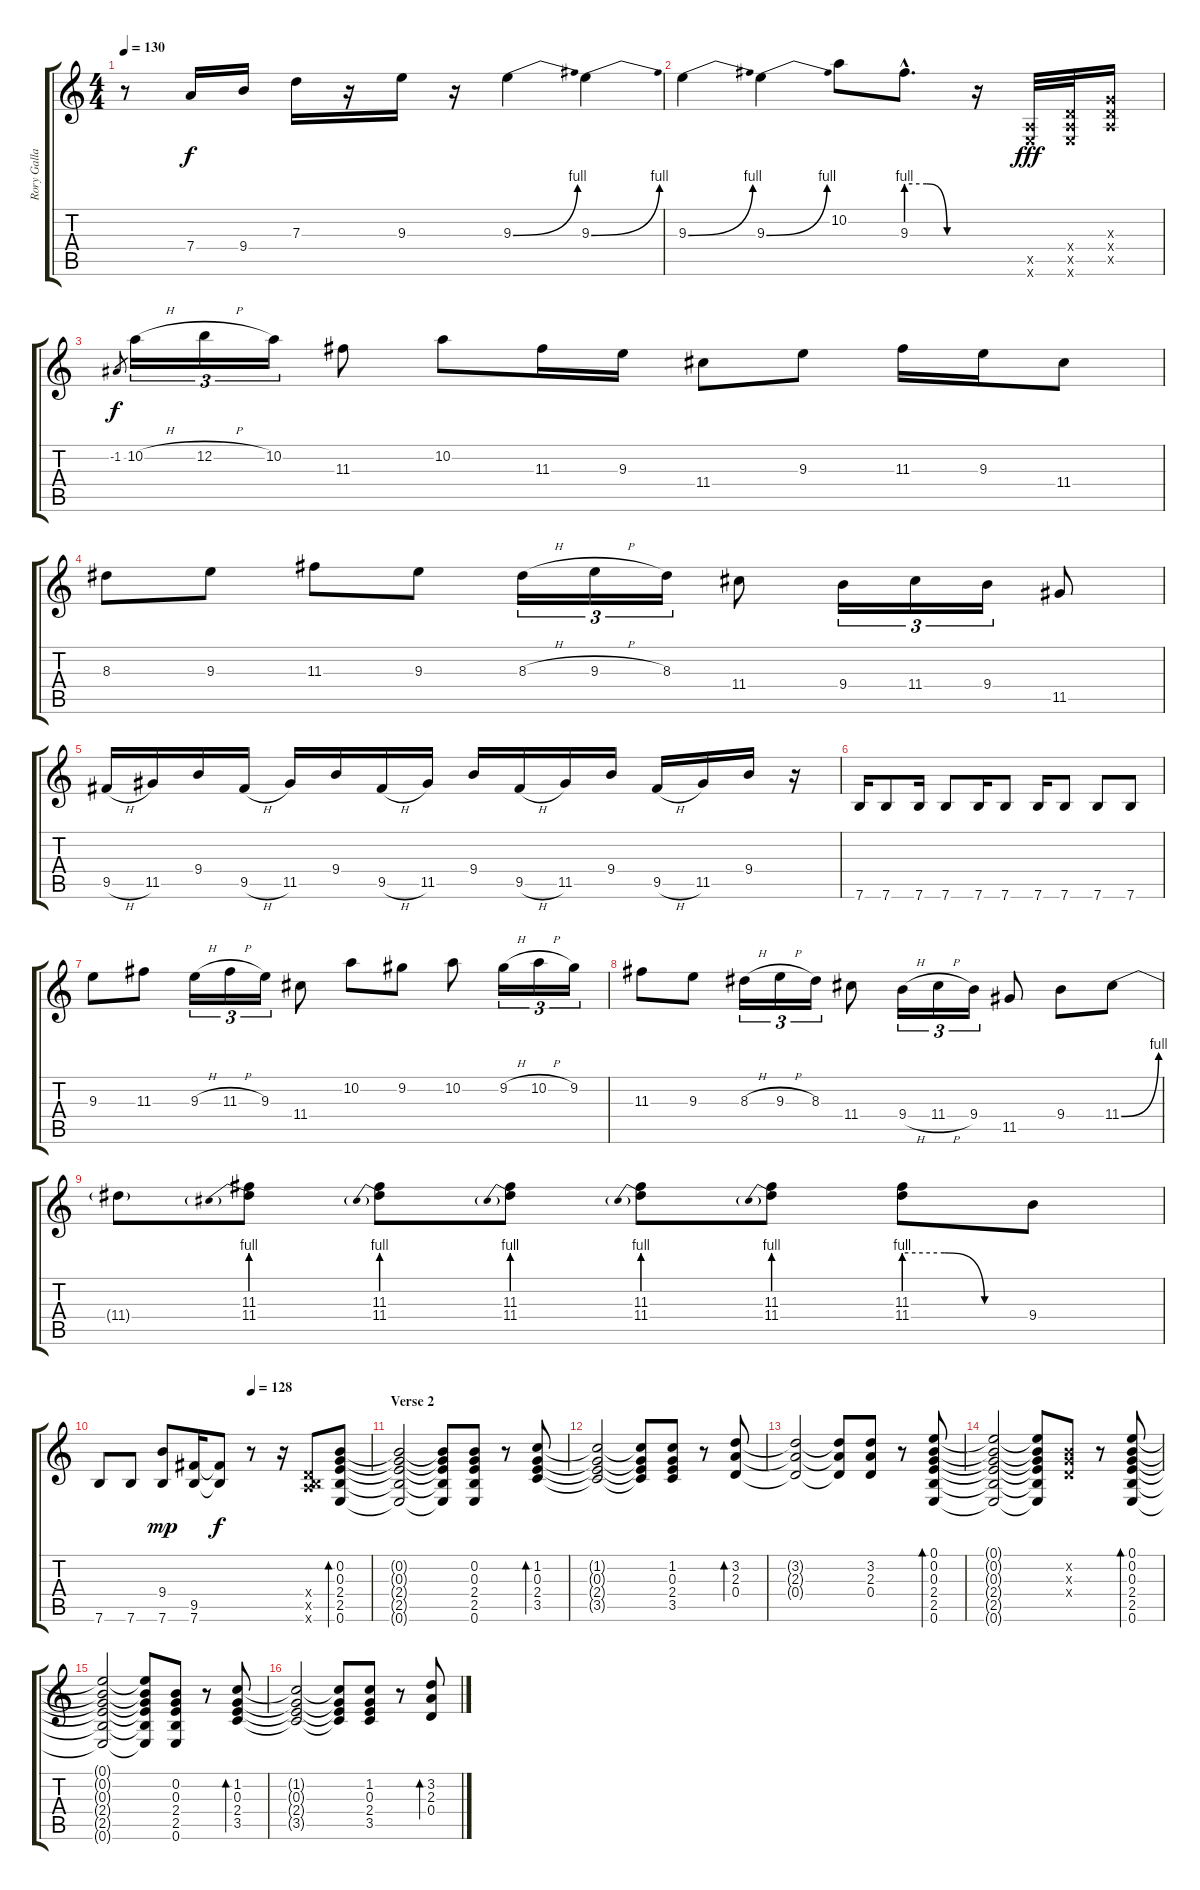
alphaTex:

\track ("Rory Gallagher" "Rory Galla") {instrument overdrivenguitar}
\staff {score tabs}
\tuning (E4 B3 G3 D3 A2 E2) {hide}
\ts (4 4)
\tempo 130
\clef g2
\ks c
r.8{dy fff} 7.4.16{dy f} 9.4.16 7.3.16 r.16 9.3.16 r.16 9.3{be (bend 0 0 60 4)}.4 9.3{be (bend 0 0 60 4)}.4 |
9.3{be (bend 0 0 60 4)}.4 9.3{be (bend 0 0 60 4)}.4 10.2.8 9.3{be (custom 0 4 20 4 40 0 60 0) hac}.8{d} r.16 (0.5{x} 0.6{x}).32{dy fff} (0.4{x} 0.5{x} 0.6{x}).32 (0.3{x} 0.4{x} 0.5{x}).16 |
-1.2.8{gr dy f} 10.2{h}.16{tu (3 2)} 12.2{h}.16{tu (3 2)} 10.2.16{tu (3 2)} 11.3.8 10.2.8 11.3.16 9.3.16 11.4.8 9.3.8 11.3.16 9.3.16 11.4.8 |
8.3.8 9.3.8 11.3.8 9.3.8 8.3{h}.16{tu (3 2)} 9.3{h}.16{tu (3 2)} 8.3.16{tu (3 2)} 11.4.8 9.4.16{tu (3 2)} 11.4.16{tu (3 2)} 9.4.16{tu (3 2)} 11.5.8 |
9.5{h}.16 11.5.16 9.4.16 9.5{h}.16 11.5.16 9.4.16 9.5{h}.16 11.5.16 9.4.16 9.5{h}.16 11.5.16 9.4.16 9.5{h}.16 11.5.16 9.4.16 r.16 |
7.6.16 7.6.8 7.6.16 7.6.8 7.6.16 7.6.8 7.6.16 7.6.8 7.6.8 7.6.8 |
9.3.8 11.3.8 9.3{h}.16{tu (3 2)} 11.3{h}.16{tu (3 2)} 9.3.16{tu (3 2)} 11.4.8 10.2.8 9.2.8 10.2.8 9.2{h}.16{tu (3 2)} 10.2{h}.16{tu (3 2)} 9.2.16{tu (3 2)} |
11.3.8 9.3.8 8.3{h}.16{tu (3 2)} 9.3{h}.16{tu (3 2)} 8.3.16{tu (3 2)} 11.4.8 9.4{h}.16{tu (3 2)} 11.4{h}.16{tu (3 2)} 9.4.16{tu (3 2)} 11.5.8 9.4.8 11.4{be (bend 0 0 60 4)}.8 |
11.4{t}.8 (11.3 11.4{be (prebend 0 4 60 4)}).8 (11.3 11.4{be (prebend 0 4 60 4)}).8 (11.3 11.4{be (prebend 0 4 60 4)}).8 (11.3 11.4{be (prebend 0 4 60 4)}).8 (11.3 11.4{be (prebend 0 4 60 4)}).8 (11.3 11.4{be (custom 0 4 20 4 40 0 60 0)}).8 9.4.8 |
\tempo (128 0.5625)
7.6.8 7.6.8 (9.4 7.6).8{dy mp} (9.5 7.6).16 (9.5{t} 7.6{t}).8{dy f} r.8 r.16 (0.4{x} 0.5{x} 7.6{x}).8 (0.2 0.3 2.4 2.5 0.6).8{bd 60} |
\section ("" "Verse 2")
(0.2{t} 0.3{t} 2.4{t} 2.5{t} 0.6{t}).2 (0.2{t} 0.3{t} 2.4{t} 2.5{t} 0.6{t}).8 (0.2 0.3 2.4 2.5 0.6).8 r.8 (1.2 0.3 2.4 3.5).8{bd 60} |
(1.2{t} 0.3{t} 2.4{t} 3.5{t}).2 (1.2{t} 0.3{t} 2.4{t} 3.5{t}).8 (1.2 0.3 2.4 3.5).8 r.8 (3.2 2.3 0.4).8{bd 60} |
(3.2{t} 2.3{t} 0.4{t}).2 (3.2{t} 2.3{t} 0.4{t}).8 (3.2 2.3 0.4).8 r.8 (0.1 0.2 0.3 2.4 2.5 0.6).8{bd 60} |
(0.1{t} 0.2{t} 0.3{t} 2.4{t} 2.5{t} 0.6{t}).2 (0.1{t} 0.2{t} 0.3{t} 2.4{t} 2.5{t} 0.6{t}).8 (0.2{x} 0.3{x} 0.4{x}).8 r.8 (0.1 0.2 0.3 2.4 2.5 0.6).8{bd 60} |
(0.1{t} 0.2{t} 0.3{t} 2.4{t} 2.5{t} 0.6{t}).2 (0.1{t} 0.2{t} 0.3{t} 2.4{t} 2.5{t} 0.6{t}).8 (0.2 0.3 2.4 2.5 0.6).8 r.8 (1.2 0.3 2.4 3.5).8{bd 60} |
(1.2{t} 0.3{t} 2.4{t} 3.5{t}).2 (1.2{t} 0.3{t} 2.4{t} 3.5{t}).8 (1.2 0.3 2.4 3.5).8 r.8 (3.2 2.3 0.4).8{bd 60}
